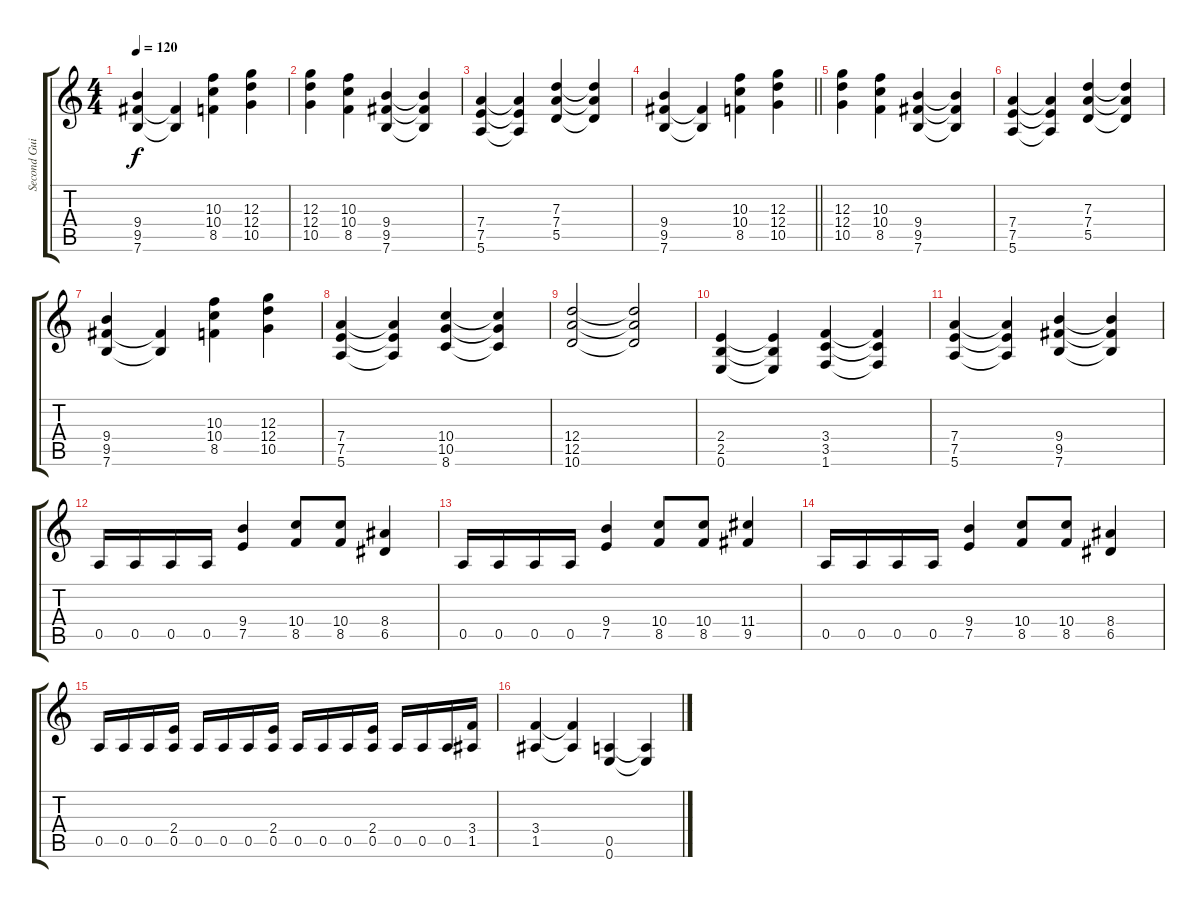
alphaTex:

\track ("Second Guitar" "Second Gui") {instrument overdrivenguitar}
\staff {score tabs}
\tuning (E4 B3 G3 D3 A2 E2) {hide}
\ts (4 4)
\tempo 120
\clef g2
\ks c
(9.4 9.5 7.6).4{dy f} (9.5{t} 7.6{t}).4 (10.3 10.4 8.5).4 (12.3 12.4 10.5).4 |
(12.3 12.4 10.5).4 (10.3 10.4 8.5).4 (9.4 9.5 7.6).4 (9.4{t} 9.5{t} 7.6{t}).4 |
(7.4 7.5 5.6).4 (7.4{t} 7.5{t} 5.6{t}).4 (7.3 7.4 5.5).4 (7.3{t} 7.4{t} 5.5{t}).4 |
\barLineRight lightlight
(9.4 9.5 7.6).4 (9.5{t} 7.6{t}).4 (10.3 10.4 8.5).4 (12.3 12.4 10.5).4 |
(12.3 12.4 10.5).4 (10.3 10.4 8.5).4 (9.4 9.5 7.6).4 (9.4{t} 9.5{t} 7.6{t}).4 |
(7.4 7.5 5.6).4 (7.4{t} 7.5{t} 5.6{t}).4 (7.3 7.4 5.5).4 (7.3{t} 7.4{t} 5.5{t}).4 |
(9.4 9.5 7.6).4 (9.5{t} 7.6{t}).4 (10.3 10.4 8.5).4 (12.3 12.4 10.5).4 |
(7.4 7.5 5.6).4 (7.4{t} 7.5{t} 5.6{t}).4 (10.4 10.5 8.6).4 (10.4{t} 10.5{t} 8.6{t}).4 |
(12.4 12.5 10.6).2 (12.4{t} 12.5{t} 10.6{t}).2 |
(2.4 2.5 0.6).4 (2.4{t} 2.5{t} 0.6{t}).4 (3.4 3.5 1.6).4 (3.4{t} 3.5{t} 1.6{t}).4 |
(7.4 7.5 5.6).4 (7.4{t} 7.5{t} 5.6{t}).4 (9.4 9.5 7.6).4 (9.4{t} 9.5{t} 7.6{t}).4 |
0.5.16{volume 13 balance 16} 0.5.16 0.5.16 0.5.16 (9.4 7.5).4 (10.4 8.5).8 (10.4 8.5).8 (8.4 6.5).4 |
0.5.16 0.5.16 0.5.16 0.5.16 (9.4 7.5).4 (10.4 8.5).8 (10.4 8.5).8 (11.4 9.5).4 |
0.5.16 0.5.16 0.5.16 0.5.16 (9.4 7.5).4 (10.4 8.5).8 (10.4 8.5).8 (8.4 6.5).4 |
0.5.16 0.5.16 0.5.16 (2.4 0.5).16 0.5.16 0.5.16 0.5.16 (2.4 0.5).16 0.5.16 0.5.16 0.5.16 (2.4 0.5).16 0.5.16 0.5.16 0.5.16 (3.4 1.5).16 |
(3.4 1.5).4 (3.4{t} 1.5{t}).4 (0.5 0.6).4 (0.5{t} 0.6{t}).4
